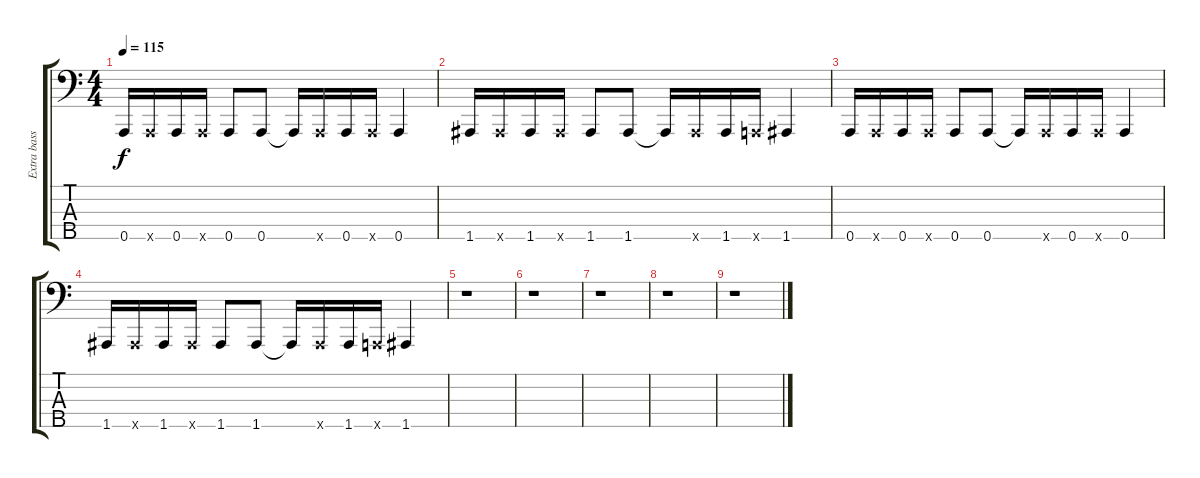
\track ("Extra bass" "Extra bass") {instrument electricbassfinger}
\staff {score tabs}
\tuning (F2 C2 G1 D1 A0) {hide}
\ts (4 4)
\tempo 115
\clef f4
\ks c
0.5.16{dy f} 0.5{x}.16 0.5.16 0.5{x}.16 0.5.8 0.5.8 0.5{t}.16 0.5{x}.16 0.5.16 0.5{x}.16 0.5.4 |
1.5.16 1.5{x}.16 1.5.16 1.5{x}.16 1.5.8 1.5.8 1.5{t}.16 1.5{x}.16 1.5.16 0.5{x}.16 1.5.4 |
0.5.16 0.5{x}.16 0.5.16 0.5{x}.16 0.5.8 0.5.8 0.5{t}.16 0.5{x}.16 0.5.16 0.5{x}.16 0.5.4 |
1.5.16 1.5{x}.16 1.5.16 1.5{x}.16 1.5.8 1.5.8 1.5{t}.16 1.5{x}.16 1.5.16 0.5{x}.16 1.5.4 |
r.1 |
r.1 |
r.1 |
r.1 |
r.1
